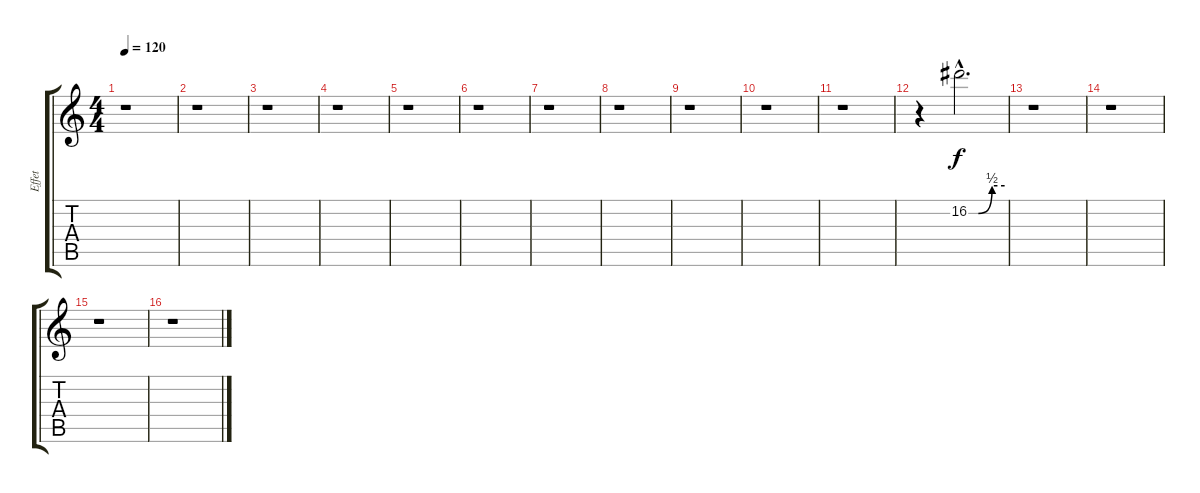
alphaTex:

\track ("Effet" "Effet") {instrument acousticguitarnylon}
\staff {score tabs}
\tuning (E4 B3 G3 D3 A2 E2) {hide}
\ts (4 4)
\tempo 120
\clef g2
\ks c
r.1{dy f instrument acousticguitarnylon} |
r.1 |
r.1 |
r.1 |
r.1 |
r.1 |
r.1 |
r.1 |
r.1 |
r.1 |
r.1 |
r.4 16.2{be (custom 0 0 10 0 16 0 39 2 60 2) hac}.2{d} |
r.1 |
r.1 |
r.1 |
r.1
